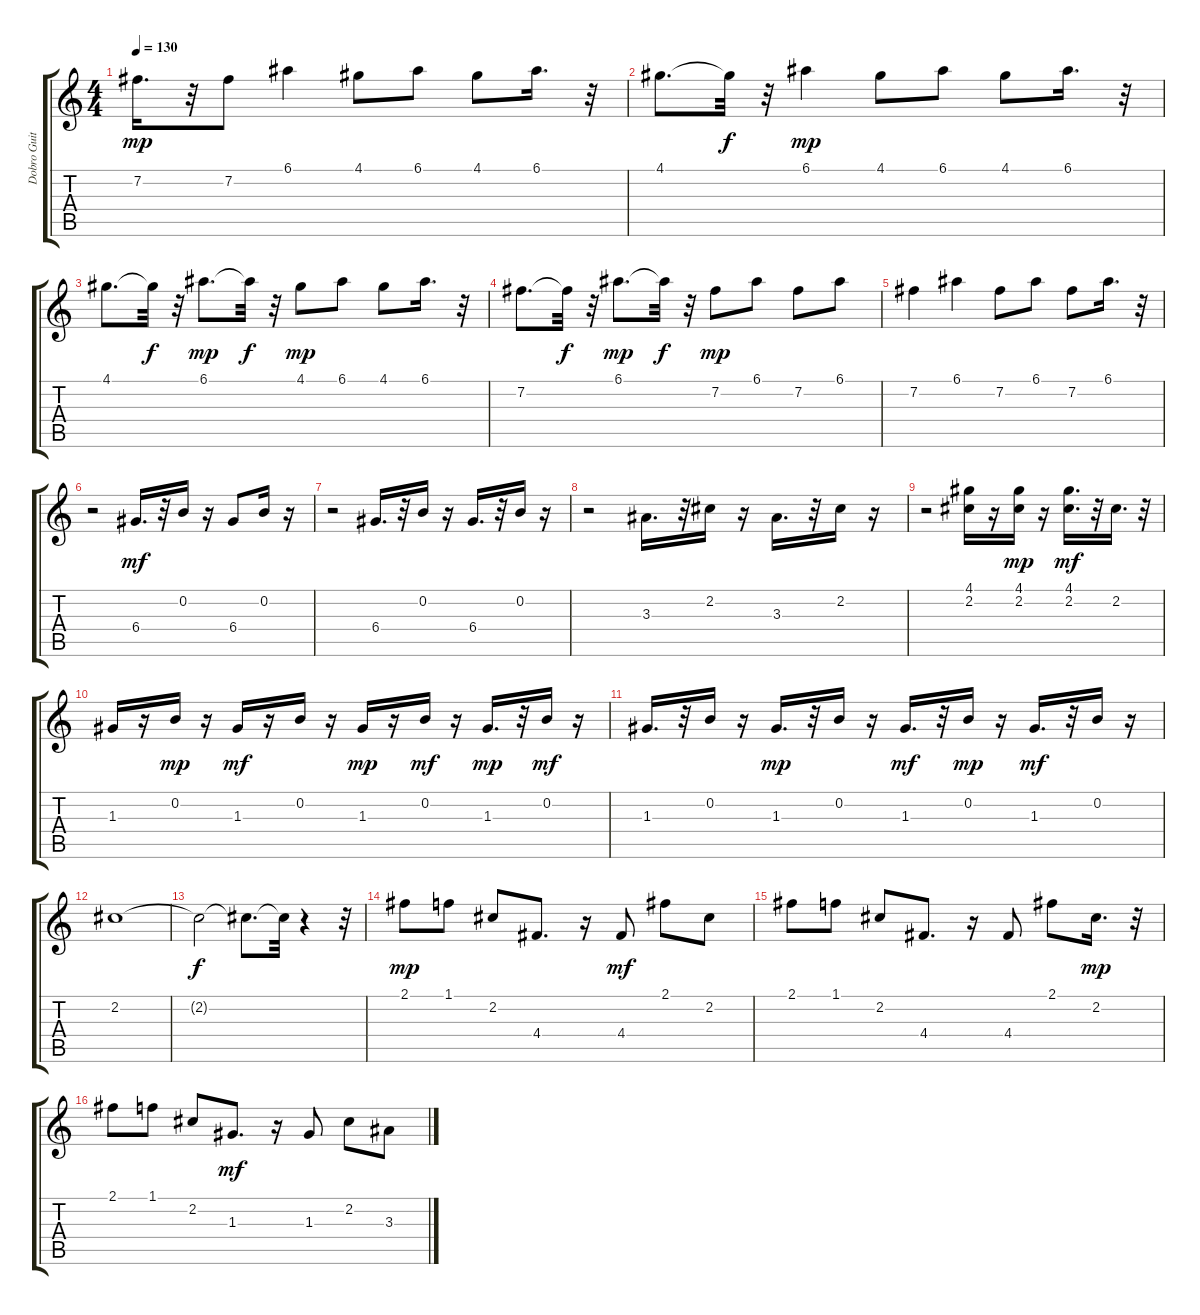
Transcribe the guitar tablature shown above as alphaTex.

\track ("Dobro Guitar" "Dobro Guit") {instrument banjo}
\staff {score tabs}
\tuning (E4 B3 G3 D3 A2 E2) {hide}
\displaytranspose 12
\ts (4 4)
\tempo 130
\clef g2
\ks c
7.2.16{d dy mp} r.32 7.2.8 6.1.4 4.1.8 6.1.8 4.1.8 6.1.16{d} r.32 |
4.1.8{d} 4.1{t}.32{dy f} r.32 6.1.4{dy mp} 4.1.8 6.1.8 4.1.8 6.1.16{d} r.32 |
4.1.8{d} 4.1{t}.32{dy f} r.32 6.1.8{d dy mp} 6.1{t}.32{dy f} r.32 4.1.8{dy mp} 6.1.8 4.1.8 6.1.16{d} r.32 |
7.2.8{d} 7.2{t}.32{dy f} r.32 6.1.8{d dy mp} 6.1{t}.32{dy f} r.32 7.2.8{dy mp} 6.1.8 7.2.8 6.1.8 |
7.2.4 6.1.4 7.2.8 6.1.8 7.2.8 6.1.16{d} r.32 |
r.2 6.4.16{d dy mf} r.32 0.2.16 r.16 6.4.8 0.2.16 r.16 |
r.2 6.4.16{d} r.32 0.2.16 r.16 6.4.16{d} r.32 0.2.16 r.16 |
r.2 3.3.16{d} r.32 2.2.16 r.16 3.3.16{d} r.32 2.2.16 r.16 |
r.2 (4.1 2.2).16 r.16 (4.1 2.2).16{dy mp} r.16 (4.1 2.2).16{d dy mf} r.32 2.2.16{d} r.32 |
1.3.16 r.16 0.2.16{dy mp} r.16 1.3.16{dy mf} r.16 0.2.16 r.16 1.3.16{dy mp} r.16 0.2.16{dy mf} r.16 1.3.16{d dy mp} r.32 0.2.16{dy mf} r.16 |
1.3.16{d} r.32 0.2.16 r.16 1.3.16{d dy mp} r.32 0.2.16 r.16 1.3.16{d dy mf} r.32 0.2.16{dy mp} r.16 1.3.16{d dy mf} r.32 0.2.16 r.16 |
2.2.1 |
2.2{t}.2{dy f} 2.2{t}.8{d} 2.2{t}.32 r.4 r.32 |
2.1.8{dy mp} 1.1.8 2.2.8 4.4.8{d} r.16 4.4.8{dy mf} 2.1.8 2.2.8 |
2.1.8 1.1.8 2.2.8 4.4.8{d} r.16 4.4.8 2.1.8 2.2.16{d dy mp} r.32 |
2.1.8 1.1.8 2.2.8 1.3.8{d dy mf} r.16 1.3.8 2.2.8 3.3.8
